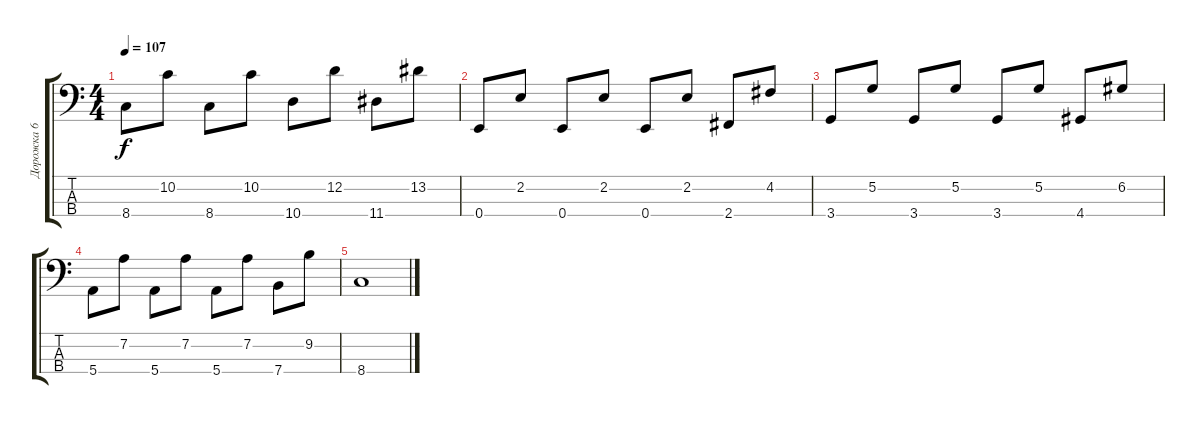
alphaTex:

\track ("Дорожка 6" "Дорожка 6") {instrument electricbassfinger}
\staff {score tabs}
\tuning (G2 D2 A1 E1) {hide}
\ts (4 4)
\tempo 107
\clef f4
\ks c
8.4.8{dy f} 10.2.8 8.4.8 10.2.8 10.4.8 12.2.8 11.4.8 13.2.8 |
0.4.8 2.2.8 0.4.8 2.2.8 0.4.8 2.2.8 2.4.8 4.2.8 |
3.4.8 5.2.8 3.4.8 5.2.8 3.4.8 5.2.8 4.4.8 6.2.8 |
5.4.8 7.2.8 5.4.8 7.2.8 5.4.8 7.2.8 7.4.8 9.2.8 |
8.4.1
